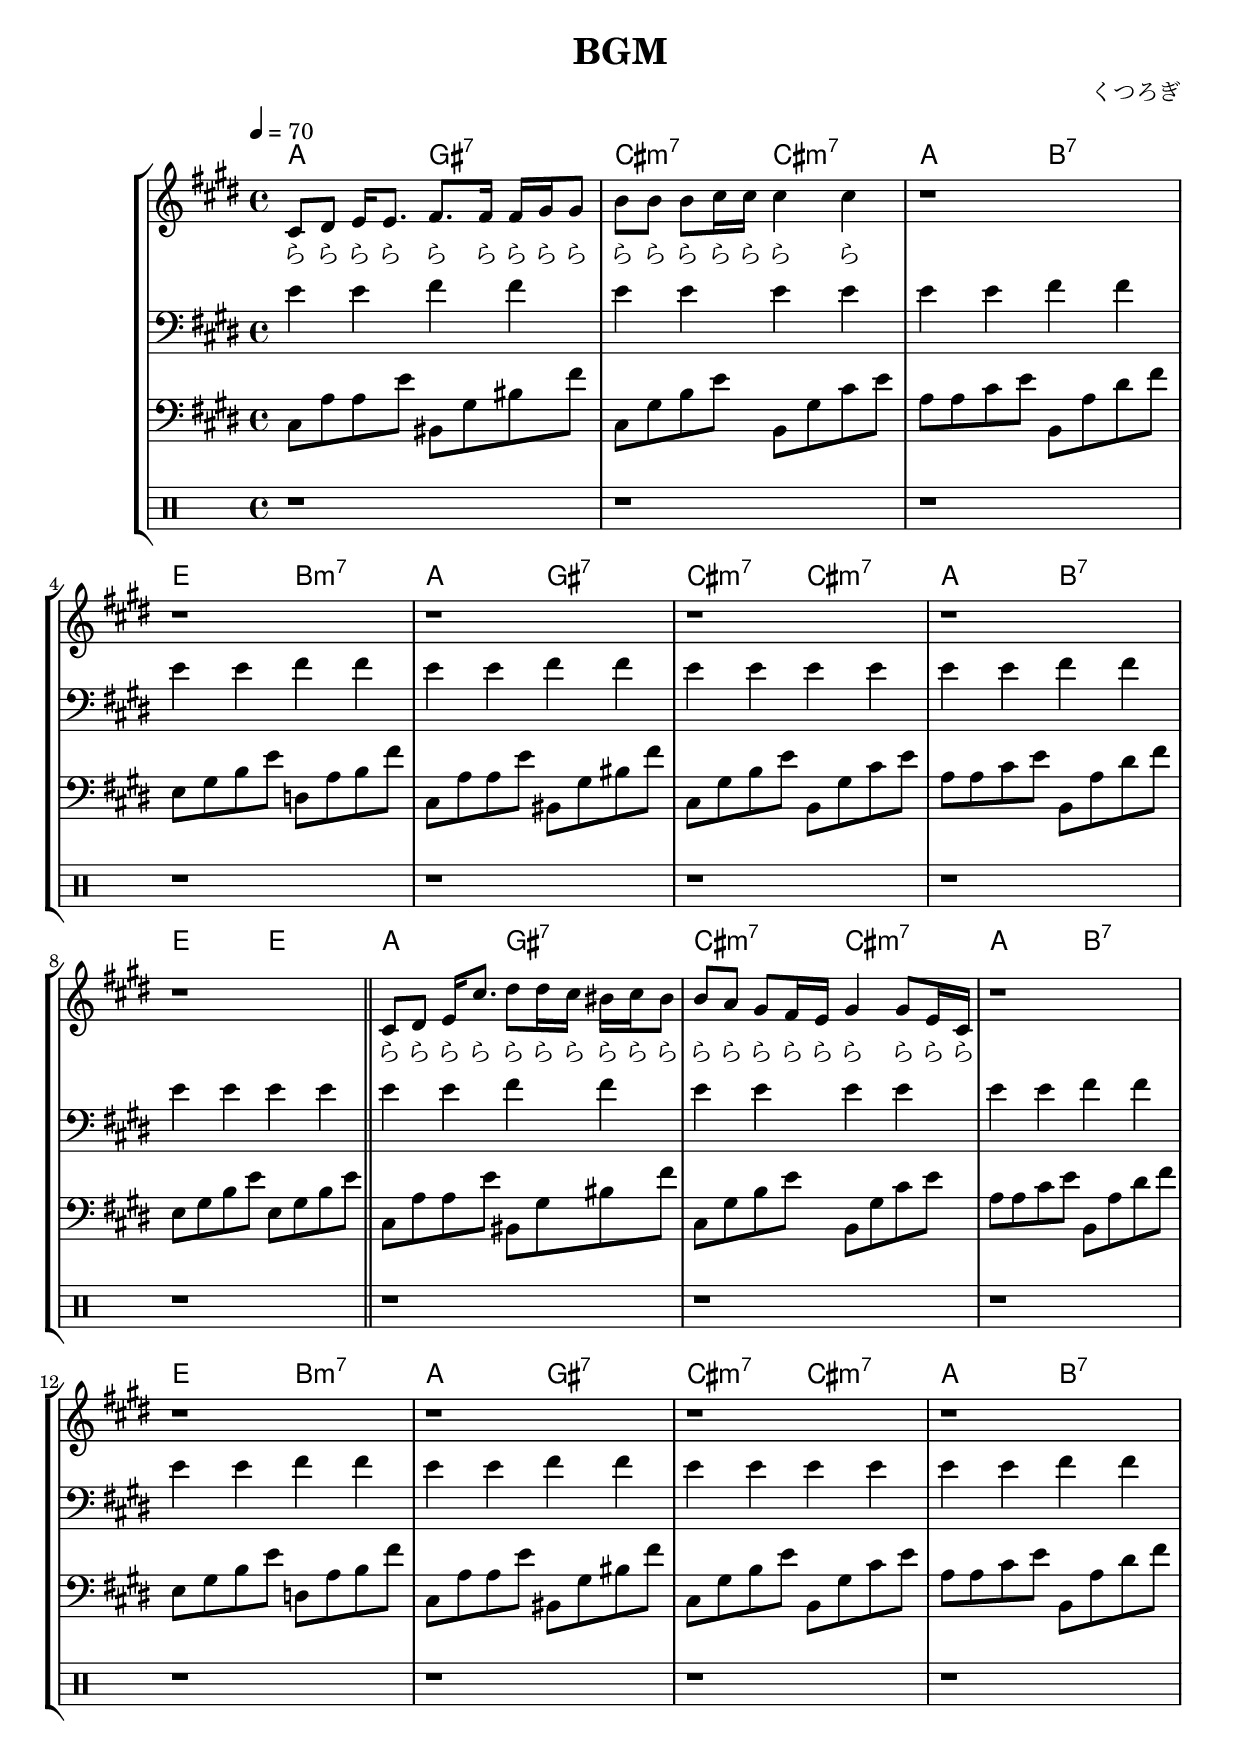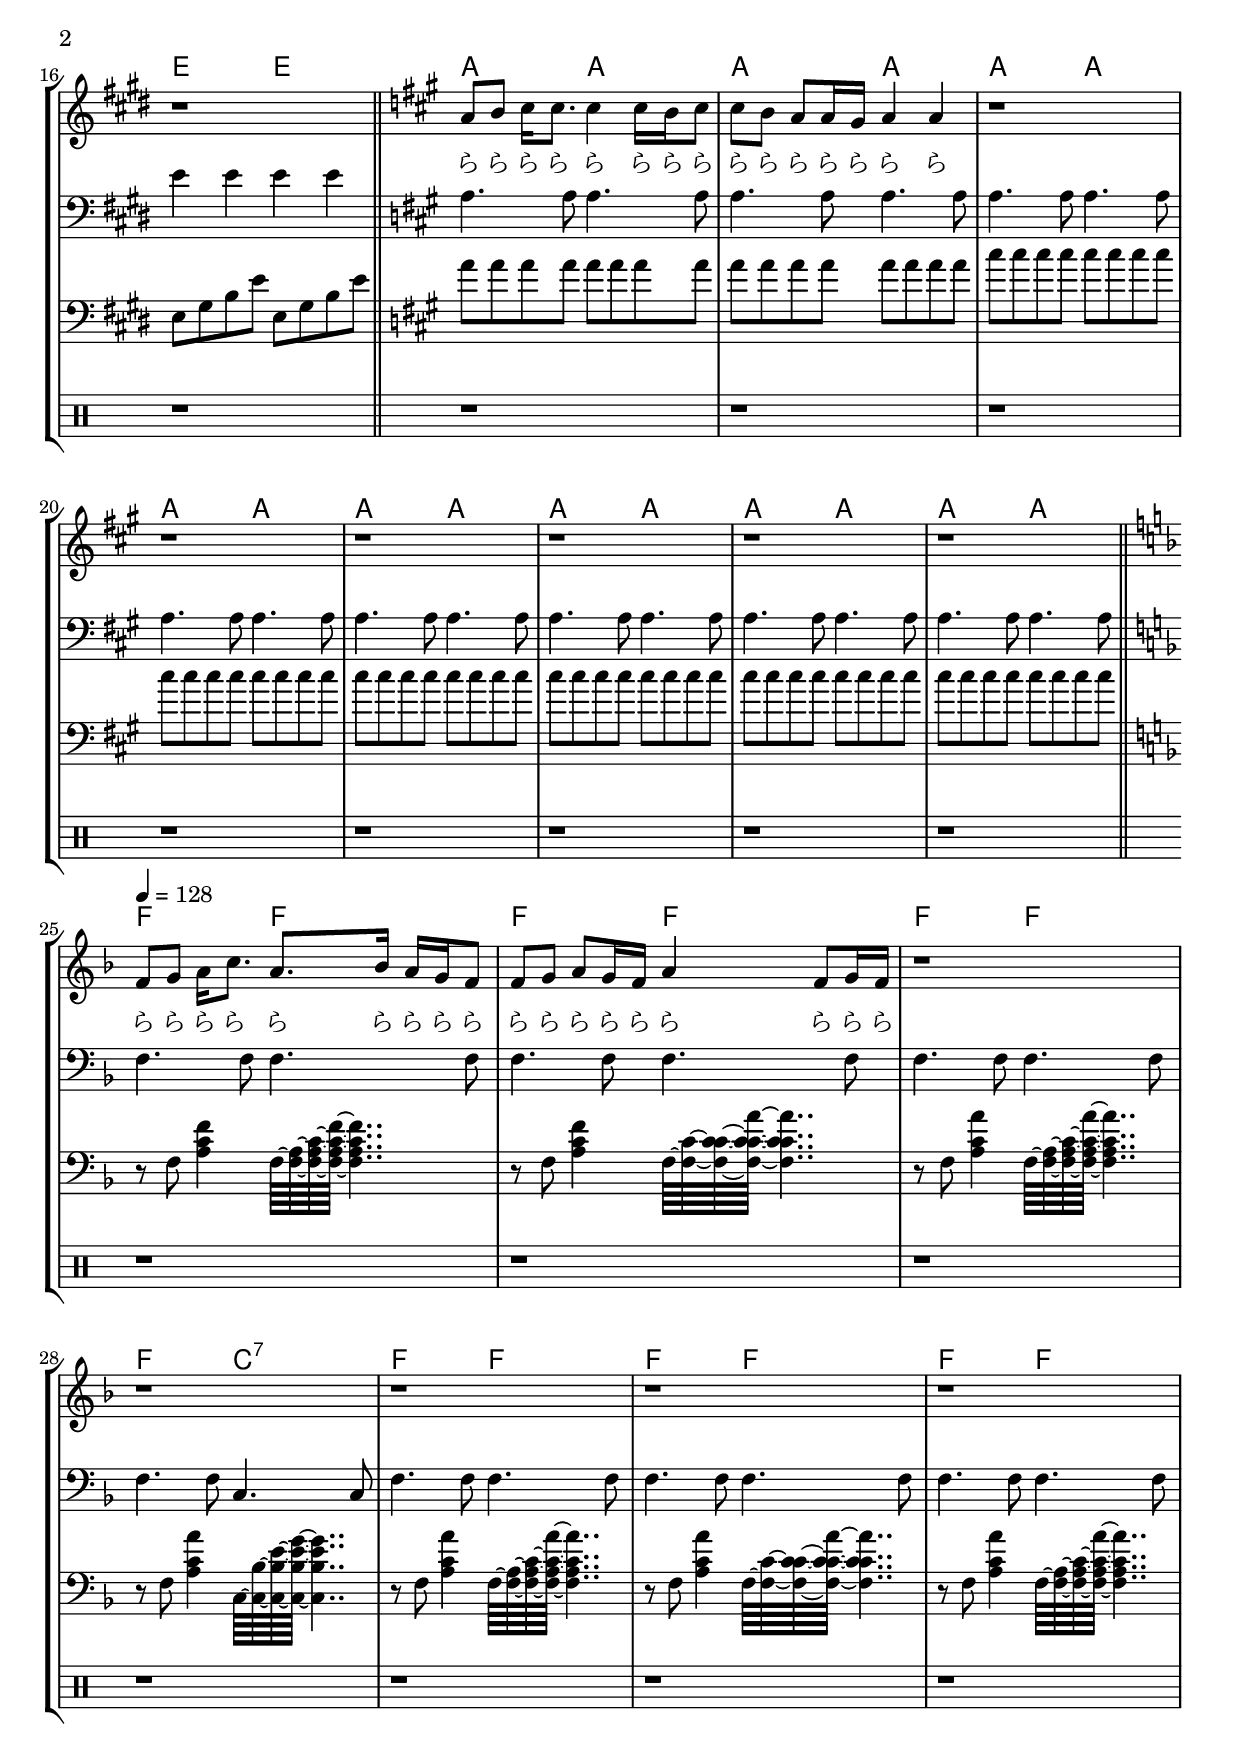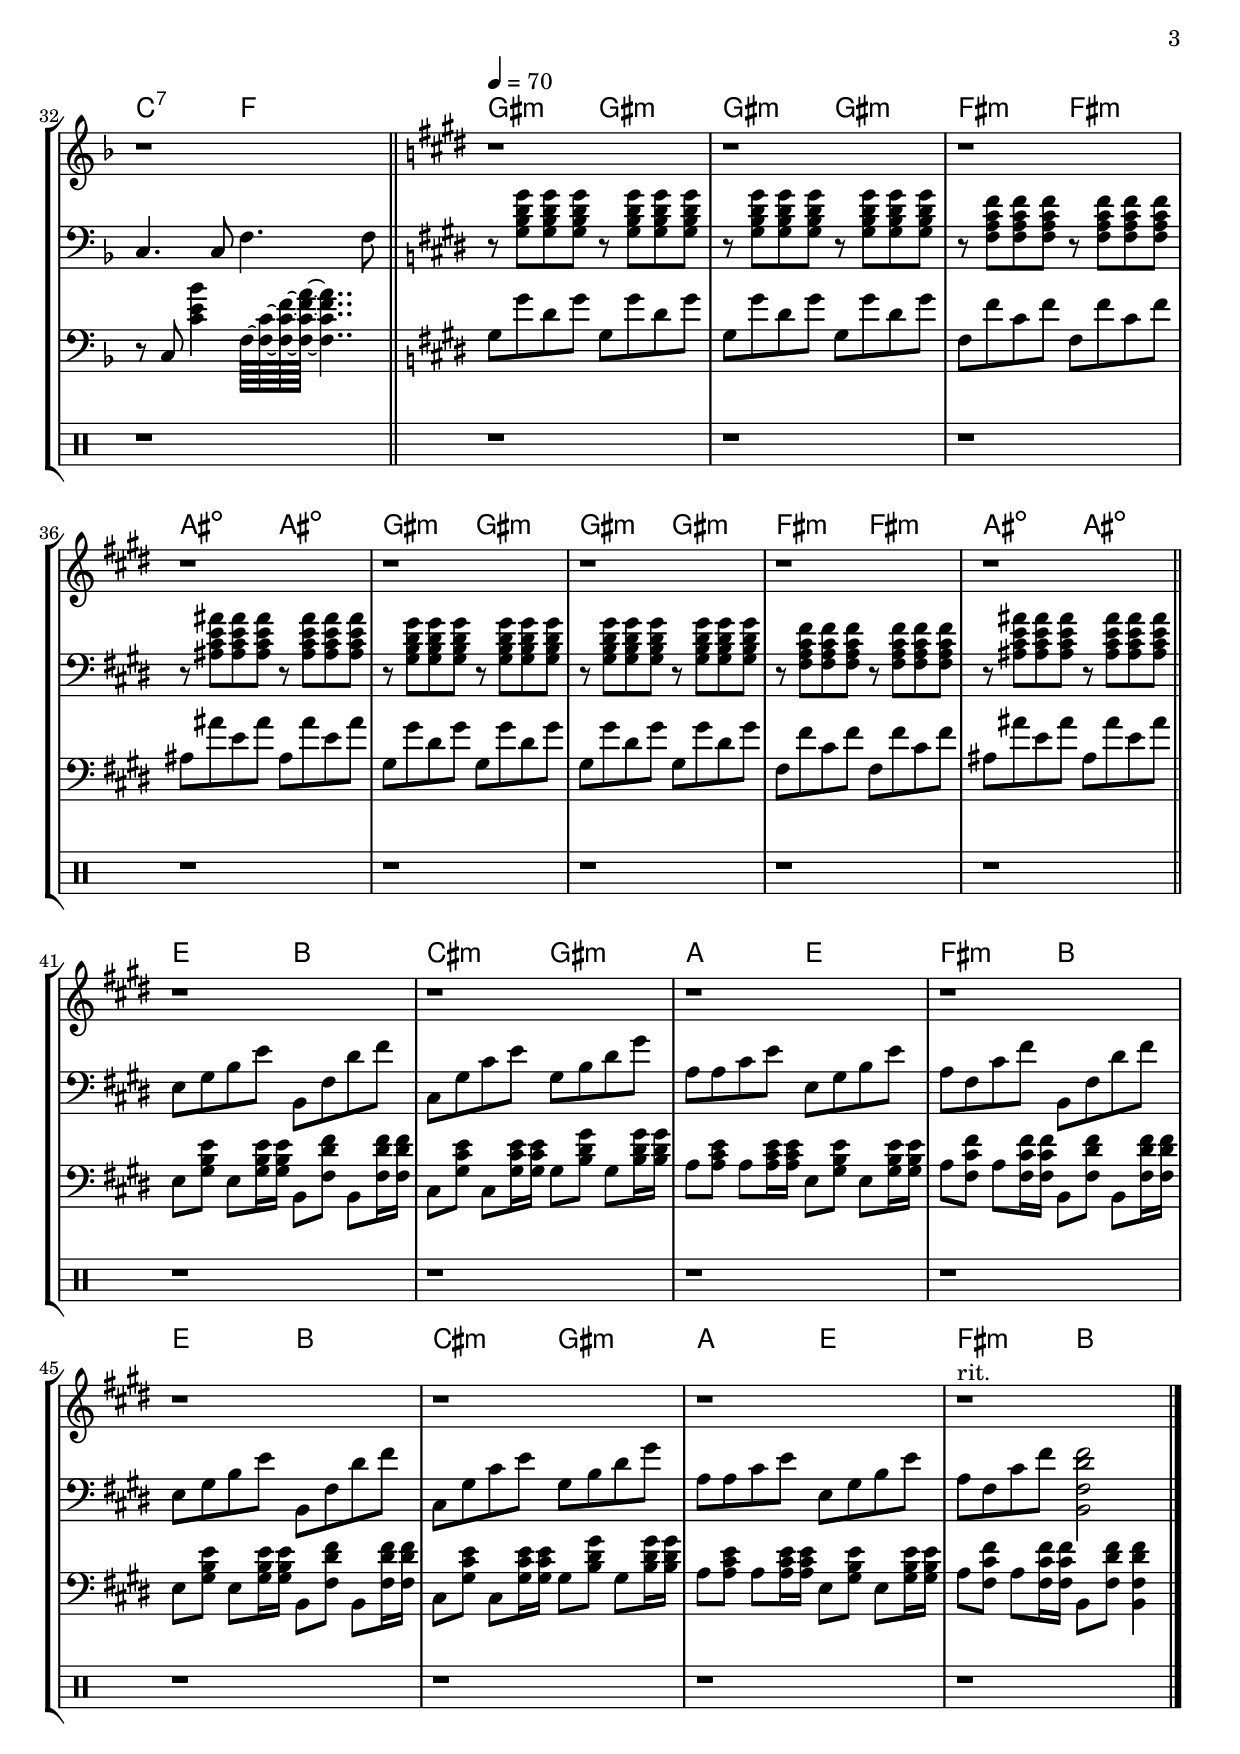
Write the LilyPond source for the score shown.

\version "2.12.1"

\header {
	title = \markup {BGM}
	composer = \markup \center-column {くつろぎ}
}

harmony = \chordmode {
	a2 gis:7 cis:min7 cis:min7 a b:7 e b:min7 a gis:7 cis:min7 cis:min7 a b:7 e e 

	a gis:7 cis:min7 cis:min7 a b:7 e b:min7 a gis:7 cis:min7 cis:min7 a b:7 e e 

	a a a a a a a a a a a a a a a a 

	f f f f f f f c:7 f f f f f f c:7 f 

	gis:m gis:m gis:m gis:m fis:m fis:m ais:dim ais:dim gis:m gis:m gis:m gis:m fis:m fis:m ais:dim ais:dim 

	e b cis:m gis:m a e fis:m b e b cis:m gis:m a e fis:m b 
}

melody = {
	\set Staff.midiInstrument = #"mmi0.48"
		\key e \major
	\tempo 4 = 70
 cis'8  dis'8  e'16  e'8.  fis'8.  fis'16  fis'16  gis'16  gis'8 
	b'8  b'8  b'8  cis''16  cis''16  cis''4  cis''4
	r1 r1 r1 r1 r1 r1 	\set Staff.midiInstrument = #"mmi0.48"
	 cis'8  dis'8  e'16  cis''8.  dis''8  dis''16  cis''16  bis'16  cis''16  bis'8 
	b'8  a'8  gis'8  fis'16  e'16  gis'4  gis'8  e'16  cis'16
	r1 r1 r1 r1 r1 r1 	\set Staff.midiInstrument = #"mmi0.48"
		\key a \major
 a'8  b'8  cis''16  cis''8.  cis''4  cis''16  b'16  cis''8 
	cis''8  b'8  a'8  a'16  gis'16  a'4  a'4
	r1 r1 r1 r1 r1 r1 	\set Staff.midiInstrument = #"mmi0.48"
		\key f \major
	\tempo 4 = 128
 f'8  g'8  a'16  c''8.  a'8.  bes'16  a'16  g'16  f'8 
	f'8  g'8  a'8  g'16  f'16  a'4  f'8  g'16  f'16
	r1 r1 r1 r1 r1 r1 	\key e \major
	\tempo 4 = 70
	r1 | r1 | r1 | r1 | r1 | r1 | r1 | r1   
	r1 | r1 | r1 | r1 | r1 | r1 | r1 | r1^"rit." \bar "|."
}

words = \lyricmode {
	ら  ら  ら  ら  ら  ら  ら  ら  ら  ら  ら  ら  ら  ら  ら  ら  
	ら  ら  ら  ら  ら  ら  ら  ら  ら  ら  ら  ら  ら  ら  ら  ら  ら  ら  ら  
	ら  ら  ら  ら  ら  ら  ら  ら  ら  ら  ら  ら  ら  ら  ら  
	ら  ら  ら  ら  ら  ら  ら  ら  ら  ら  ら  ら  ら  ら  ら  ら  ら  ら  
	
	
}

tempochange = {
	\tempo 4 = 70
	r1 | r1 | r1 | r1 | r1 | r1 | r1 | r1 \bar "||"
	\tempo 4 = 70
	r1 | r1 | r1 | r1 | r1 | r1 | r1 | r1 \bar "||"
	\tempo 4 = 70
	r1 | r1 | r1 | r1 | r1 | r1 | r1 | r1 \bar "||"
	\tempo 4 = 128
	r1 | r1 | r1 | r1 | r1 | r1 | r1 | r1 \bar "||"
	\tempo 4 = 70
	r1 | r1 | r1 | r1 | r1 | r1 | r1 | r1 \bar "||"
	\tempo 4 = 70
	r1 | r1 | r1 | r1 | r1 | r1 | r1 | \tempo 4 = 52 r2 \tempo 4 = 46 r2 \bar "|."
}

mainacc = {
	\clef bass
	\set Staff.midiInstrument = #"Music box"
	\key e \major
	\tempo 4 = 70
	e'4 e'4
	fis'4 fis'4
	e'4 e'4
	e'4 e'4
	e'4 e'4
	fis'4 fis'4
	e'4 e'4
	fis'4 fis'4
	e'4 e'4
	fis'4 fis'4
	e'4 e'4
	e'4 e'4
	e'4 e'4
	fis'4 fis'4
	e'4 e'4
	e'4 e'4
	\bar "||"

	\set Staff.midiInstrument = #"Music box"
	e'4 e'4
	fis'4 fis'4
	e'4 e'4
	e'4 e'4
	e'4 e'4
	fis'4 fis'4
	e'4 e'4
	fis'4 fis'4
	e'4 e'4
	fis'4 fis'4
	e'4 e'4
	e'4 e'4
	e'4 e'4
	fis'4 fis'4
	e'4 e'4
	e'4 e'4
	\bar "||"

	\set Staff.midiInstrument = #"Music box"
	\key a \major
	a4.a8
	a4.a8
	a4.a8
	a4.a8
	a4.a8
	a4.a8
	a4.a8
	a4.a8
	a4.a8
	a4.a8
	a4.a8
	a4.a8
	a4.a8
	a4.a8
	a4.a8
	a4.a8
	\bar "||"

	\set Staff.midiInstrument = #"Sitar"
	\key f \major
	\tempo 4 = 128
	f4.f8
	f4.f8
	f4.f8
	f4.f8
	f4.f8
	f4.f8
	f4.f8
	c4.c8
	f4.f8
	f4.f8
	f4.f8
	f4.f8
	f4.f8
	f4.f8
	c4.c8
	f4.f8
	\bar "||"

	\set Staff.midiInstrument = #"Music box"
	\key e \major
	\tempo 4 = 70
	r8 <gis b dis' gis'>8 <gis b dis' gis'>8 <gis b dis' gis'>8
	r8 <gis b dis' gis'>8 <gis b dis' gis'>8 <gis b dis' gis'>8
	r8 <gis b dis' gis'>8 <gis b dis' gis'>8 <gis b dis' gis'>8
	r8 <gis b dis' gis'>8 <gis b dis' gis'>8 <gis b dis' gis'>8
	r8 <fis a cis' fis'>8 <fis a cis' fis'>8 <fis a cis' fis'>8
	r8 <fis a cis' fis'>8 <fis a cis' fis'>8 <fis a cis' fis'>8
	r8 <ais cis' e' ais'>8 <ais cis' e' ais'>8 <ais cis' e' ais'>8
	r8 <ais cis' e' ais'>8 <ais cis' e' ais'>8 <ais cis' e' ais'>8
	r8 <gis b dis' gis'>8 <gis b dis' gis'>8 <gis b dis' gis'>8
	r8 <gis b dis' gis'>8 <gis b dis' gis'>8 <gis b dis' gis'>8
	r8 <gis b dis' gis'>8 <gis b dis' gis'>8 <gis b dis' gis'>8
	r8 <gis b dis' gis'>8 <gis b dis' gis'>8 <gis b dis' gis'>8
	r8 <fis a cis' fis'>8 <fis a cis' fis'>8 <fis a cis' fis'>8
	r8 <fis a cis' fis'>8 <fis a cis' fis'>8 <fis a cis' fis'>8
	r8 <ais cis' e' ais'>8 <ais cis' e' ais'>8 <ais cis' e' ais'>8
	r8 <ais cis' e' ais'>8 <ais cis' e' ais'>8 <ais cis' e' ais'>8
	\bar "||"

	\set Staff.midiInstrument = #"Music box"
	e8 gis8 b8 e'8
	b,8 fis8 dis'8 fis'8
	cis8 gis8 cis'8 e'8
	gis8 b8 dis'8 gis'8
	a8 a8 cis'8 e'8
	e8 gis8 b8 e'8
	a8 fis8 cis'8 fis'8
	b,8 fis8 dis'8 fis'8
	e8 gis8 b8 e'8
	b,8 fis8 dis'8 fis'8
	cis8 gis8 cis'8 e'8
	gis8 b8 dis'8 gis'8
	a8 a8 cis'8 e'8
	e8 gis8 b8 e'8
	a8 fis8 cis'8 fis'8
	<b, fis dis' fis'>2
	\bar "|."
}

subacc = {
	\clef bass
	\set Staff.midiInstrument = #"Music box"
	\key e \major
	\tempo 4 = 70
	cis8 a8 a8 e'8
	bis,8 gis8 bis8 fis'8
	cis8 gis8 b8 e'8
	b,8 gis8 cis'8 e'8
	a8 a8 cis'8 e'8
	b,8 a8 dis'8 fis'8
	e8 gis8 b8 e'8
	d8 a8 b8 fis'8
	cis8 a8 a8 e'8
	bis,8 gis8 bis8 fis'8
	cis8 gis8 b8 e'8
	b,8 gis8 cis'8 e'8
	a8 a8 cis'8 e'8
	b,8 a8 dis'8 fis'8
	e8 gis8 b8 e'8
	e8 gis8 b8 e'8
	\bar "||"

	\set Staff.midiInstrument = #"Music box"
	cis8 a8 a8 e'8
	bis,8 gis8 bis8 fis'8
	cis8 gis8 b8 e'8
	b,8 gis8 cis'8 e'8
	a8 a8 cis'8 e'8
	b,8 a8 dis'8 fis'8
	e8 gis8 b8 e'8
	d8 a8 b8 fis'8
	cis8 a8 a8 e'8
	bis,8 gis8 bis8 fis'8
	cis8 gis8 b8 e'8
	b,8 gis8 cis'8 e'8
	a8 a8 cis'8 e'8
	b,8 a8 dis'8 fis'8
	e8 gis8 b8 e'8
	e8 gis8 b8 e'8
	\bar "||"

	\set Staff.midiInstrument = #"Music box"
	\key a \major
	a'8 a'8 a'8 a'8
	a'8 a'8 a'8 a'8
	a'8 a'8 a'8 a'8
	a'8 a'8 a'8 a'8
	cis''8 cis''8 cis''8 cis''8
	cis''8 cis''8 cis''8 cis''8
	cis''8 cis''8 cis''8 cis''8
	cis''8 cis''8 cis''8 cis''8
	cis''8 cis''8 cis''8 cis''8
	cis''8 cis''8 cis''8 cis''8
	cis''8 cis''8 cis''8 cis''8
	cis''8 cis''8 cis''8 cis''8
	cis''8 cis''8 cis''8 cis''8
	cis''8 cis''8 cis''8 cis''8
	cis''8 cis''8 cis''8 cis''8
	cis''8 cis''8 cis''8 cis''8
	\bar "||"

	\set Staff.midiInstrument = #"Acoustic Guitar (nylon)"
	\key f \major
	\tempo 4 = 128
	r8 f8 <a c' f'>4
	f64~ <f~ a~> <f~ a~ c'~> <f a c' f'>~ <f a c' f'>4..
	r8 f8 <a c' f'>4
	f64~ <f~ c'~> <f~ c'~ c'~> <f c' c' a'>~ <f c' c' a'>4..
	r8 f8 <a c' a'>4
	f64~ <f~ a~> <f~ a~ c'~> <f a c' a'>~ <f a c' a'>4..
	r8 f8 <a c' a'>4
	c64~ <c~ bes~> <c~ bes~ e'~> <c bes e' g'>~ <c bes e' g'>4..
	r8 f8 <a c' a'>4
	f64~ <f~ a~> <f~ a~ c'~> <f a c' a'>~ <f a c' a'>4..
	r8 f8 <a c' a'>4
	f64~ <f~ c'~> <f~ c'~ c'~> <f c' c' a'>~ <f c' c' a'>4..
	r8 f8 <a c' a'>4
	f64~ <f~ a~> <f~ a~ c'~> <f a c' a'>~ <f a c' a'>4..
	r8 c8 <c' e' bes'>4
	f64~ <f~ c'~> <f~ c'~ f'~> <f c' f' a'>~ <f c' f' a'>4..
	\bar "||"

	\set Staff.midiInstrument = #"Music box"
	\key e \major
	\tempo 4 = 70
	gis8 gis' dis' gis'
	gis8 gis' dis' gis'
	gis8 gis' dis' gis'
	gis8 gis' dis' gis'
	fis8 fis' cis' fis'
	fis8 fis' cis' fis'
	ais8 ais' e' ais'
	ais8 ais' e' ais'
	gis8 gis' dis' gis'
	gis8 gis' dis' gis'
	gis8 gis' dis' gis'
	gis8 gis' dis' gis'
	fis8 fis' cis' fis'
	fis8 fis' cis' fis'
	ais8 ais' e' ais'
	ais8 ais' e' ais'
	\bar "||"

	\set Staff.midiInstrument = #"Music box"
	e8 <gis b e'> e <gis b e'>16 <gis b e'>
	b,8 <fis dis' fis'> b, <fis dis' fis'>16 <fis dis' fis'>
	cis8 <gis cis' e'> cis <gis cis' e'>16 <gis cis' e'>
	gis8 <b dis' gis'> gis <b dis' gis'>16 <b dis' gis'>
	a8 <a cis' e'> a <a cis' e'>16 <a cis' e'>
	e8 <gis b e'> e <gis b e'>16 <gis b e'>
	a8 <fis cis' fis'> a <fis cis' fis'>16 <fis cis' fis'>
	b,8 <fis dis' fis'> b, <fis dis' fis'>16 <fis dis' fis'>
	e8 <gis b e'> e <gis b e'>16 <gis b e'>
	b,8 <fis dis' fis'> b, <fis dis' fis'>16 <fis dis' fis'>
	cis8 <gis cis' e'> cis <gis cis' e'>16 <gis cis' e'>
	gis8 <b dis' gis'> gis <b dis' gis'>16 <b dis' gis'>
	a8 <a cis' e'> a <a cis' e'>16 <a cis' e'>
	e8 <gis b e'> e <gis b e'>16 <gis b e'>
	a8 <fis cis' fis'> a <fis cis' fis'>16 <fis cis' fis'>
	b,8 <fis dis' fis'>8 <b, fis dis' fis'>4
	\bar "|."
}

percA = {
	\drummode {
	r1 |r1 |r1 |r1 |r1 |r1 |r1 |r1 \bar "||"
	r1 |r1 |r1 |r1 |r1 |r1 |r1 |r1 \bar "||"
	r1 |r1 |r1 |r1 |r1 |r1 |r1 |r1 \bar "||"
	r1 |r1 |r1 |r1 |r1 |r1 |r1 |r1 \bar "||"
	r1 |r1 |r1 |r1 |r1 |r1 |r1 |r1 \bar "||"
	r1 |r1 |r1 |r1 |r1 |r1 |r1 |r1 \bar "|."
	}
}

percB = {
	\drummode {
	r1 |r1 |r1 |r1 |r1 |r1 |r1 |r1 \bar "||"
	r1 |r1 |r1 |r1 |r1 |r1 |r1 |r1 \bar "||"
	r1 |r1 |r1 |r1 |r1 |r1 |r1 |r1 \bar "||"
	r1 |r1 |r1 |r1 |r1 |r1 |r1 |r1 \bar "||"
	r1 |r1 |r1 |r1 |r1 |r1 |r1 |r1 \bar "||"
	r1 |r1 |r1 |r1 |r1 |r1 |r1 |r1 \bar "|."
	}
}

percC = {
	\drummode {
	r1 |r1 |r1 |r1 |r1 |r1 |r1 |r1 \bar "||"
	r1 |r1 |r1 |r1 |r1 |r1 |r1 |r1 \bar "||"
	r1 |r1 |r1 |r1 |r1 |r1 |r1 |r1 \bar "||"
	r1 |r1 |r1 |r1 |r1 |r1 |r1 |r1 \bar "||"
	r1 |r1 |r1 |r1 |r1 |r1 |r1 |r1 \bar "||"
	r1 |r1 |r1 |r1 |r1 |r1 |r1 |r1 \bar "|."
	}
}

percD = {
	\drummode {
	r1 |r1 |r1 |r1 |r1 |r1 |r1 |r1 \bar "||"
	r1 |r1 |r1 |r1 |r1 |r1 |r1 |r1 \bar "||"
	r1 |r1 |r1 |r1 |r1 |r1 |r1 |r1 \bar "||"
	r1 |r1 |r1 |r1 |r1 |r1 |r1 |r1 \bar "||"
	r1 |r1 |r1 |r1 |r1 |r1 |r1 |r1 \bar "||"
	r1 |r1 |r1 |r1 |r1 |r1 |r1 |r1 \bar "|."
	}
}

percE = {
	\drummode {
	r1 |r1 |r1 |r1 |r1 |r1 |r1 |r1 \bar "||"
	r1 |r1 |r1 |r1 |r1 |r1 |r1 |r1 \bar "||"
	r1 |r1 |r1 |r1 |r1 |r1 |r1 |r1 \bar "||"
	r1 |r1 |r1 |r1 |r1 |r1 |r1 |r1 \bar "||"
	r1 |r1 |r1 |r1 |r1 |r1 |r1 |r1 \bar "||"
	r1 |r1 |r1 |r1 |r1 |r1 |r1 |r1 \bar "|."
	}
}

\score {
	<<
		\new StaffGroup <<
			\new ChordNames {\harmony}
			\new Voice = "melody" {\melody}
			\new Lyrics \lyricsto "melody" \words
			\new Staff = "mainacc" {\mainacc}
			\new Staff = "subacc" {\subacc}
			\new DrumStaff <<
				\new DrumVoice {\percA}
				\new DrumVoice {\percB}
				\new DrumVoice {\percC}
				\new DrumVoice {\percD}
				\new DrumVoice {\percE}
			>>
		>>
	>>
	\layout { }
}
